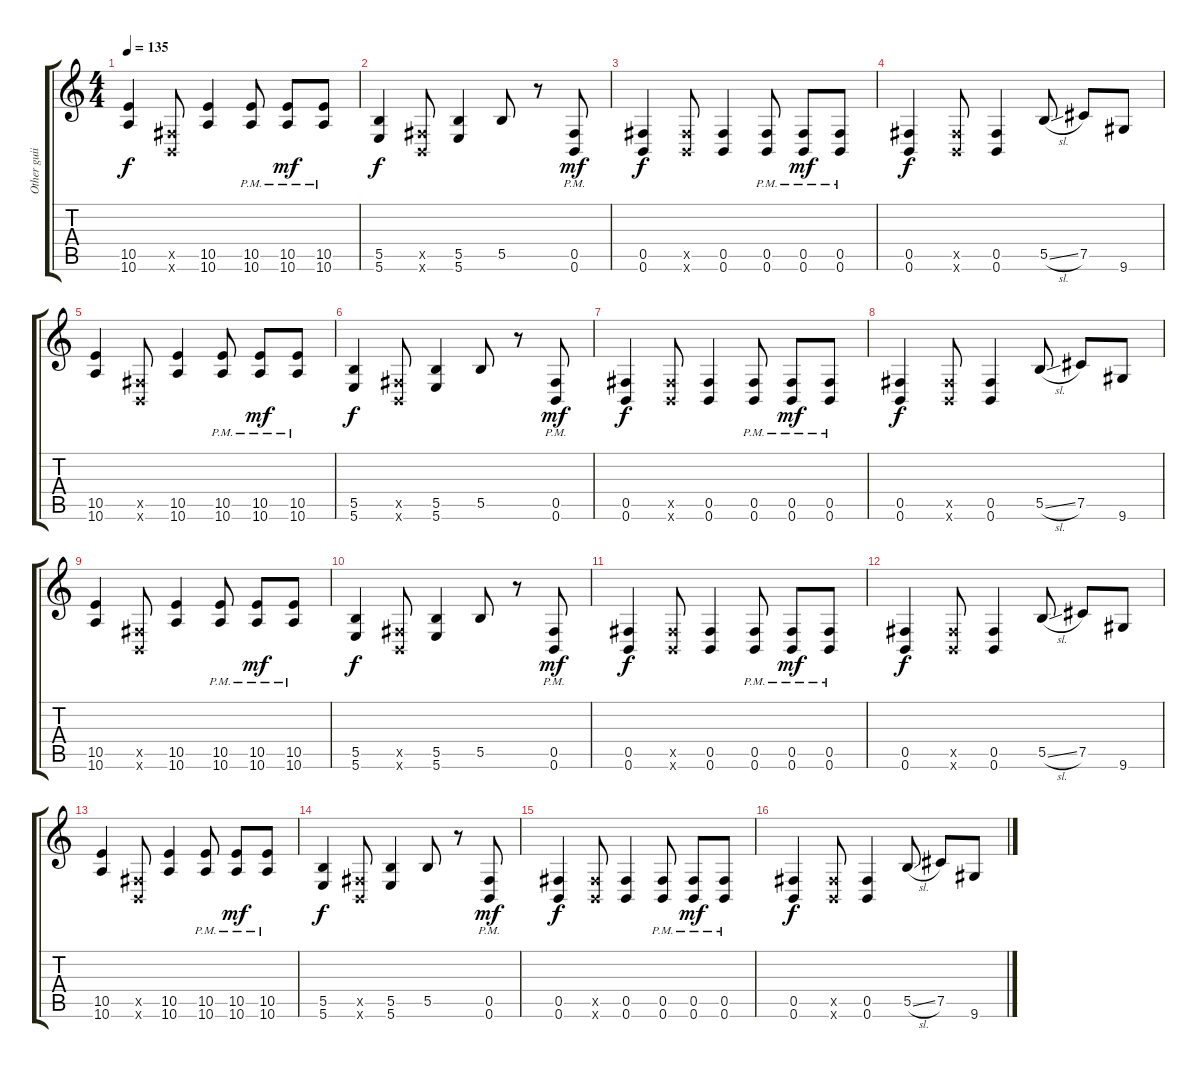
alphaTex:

\track ("Other guiitar" "Other guii") {instrument distortionguitar}
\staff {score tabs}
\tuning (Db4 Ab3 E3 B2 Gb2 B1) {hide}
\ts (4 4)
\tempo 135
\clef g2
\ks c
(10.5 10.6).4{dy f} (0.5{x} 0.6{x}).8 (10.5 10.6).4 (10.5{pm} 10.6{pm}).8 (10.5{pm} 10.6{pm}).8{dy mf} (10.5{pm} 10.6{pm}).8 |
(5.5 5.6).4{dy f} (0.5{x} 0.6{x}).8 (5.5 5.6).4 5.5.8 r.8 (0.5{pm} 0.6{pm}).8{dy mf} |
(0.5 0.6).4{dy f} (0.5{x} 0.6{x}).8 (0.5 0.6).4 (0.5{pm} 0.6{pm}).8 (0.5{pm} 0.6{pm}).8{dy mf} (0.5{pm} 0.6{pm}).8 |
(0.5 0.6).4{dy f} (0.5{x} 0.6{x}).8 (0.5 0.6).4 5.5{sl}.8 7.5.8 9.6.8 |
(10.5 10.6).4 (0.5{x} 0.6{x}).8 (10.5 10.6).4 (10.5{pm} 10.6{pm}).8 (10.5{pm} 10.6{pm}).8{dy mf} (10.5{pm} 10.6{pm}).8 |
(5.5 5.6).4{dy f} (0.5{x} 0.6{x}).8 (5.5 5.6).4 5.5.8 r.8 (0.5{pm} 0.6{pm}).8{dy mf} |
(0.5 0.6).4{dy f} (0.5{x} 0.6{x}).8 (0.5 0.6).4 (0.5{pm} 0.6{pm}).8 (0.5{pm} 0.6{pm}).8{dy mf} (0.5{pm} 0.6{pm}).8 |
(0.5 0.6).4{dy f} (0.5{x} 0.6{x}).8 (0.5 0.6).4 5.5{sl}.8 7.5.8 9.6.8 |
(10.5 10.6).4 (0.5{x} 0.6{x}).8 (10.5 10.6).4 (10.5{pm} 10.6{pm}).8 (10.5{pm} 10.6{pm}).8{dy mf} (10.5{pm} 10.6{pm}).8 |
(5.5 5.6).4{dy f} (0.5{x} 0.6{x}).8 (5.5 5.6).4 5.5.8 r.8 (0.5{pm} 0.6{pm}).8{dy mf} |
(0.5 0.6).4{dy f} (0.5{x} 0.6{x}).8 (0.5 0.6).4 (0.5{pm} 0.6{pm}).8 (0.5{pm} 0.6{pm}).8{dy mf} (0.5{pm} 0.6{pm}).8 |
(0.5 0.6).4{dy f} (0.5{x} 0.6{x}).8 (0.5 0.6).4 5.5{sl}.8 7.5.8 9.6.8 |
(10.5 10.6).4 (0.5{x} 0.6{x}).8 (10.5 10.6).4 (10.5{pm} 10.6{pm}).8 (10.5{pm} 10.6{pm}).8{dy mf} (10.5{pm} 10.6{pm}).8 |
(5.5 5.6).4{dy f} (0.5{x} 0.6{x}).8 (5.5 5.6).4 5.5.8 r.8 (0.5{pm} 0.6{pm}).8{dy mf} |
(0.5 0.6).4{dy f} (0.5{x} 0.6{x}).8 (0.5 0.6).4 (0.5{pm} 0.6{pm}).8 (0.5{pm} 0.6{pm}).8{dy mf} (0.5{pm} 0.6{pm}).8 |
(0.5 0.6).4{dy f} (0.5{x} 0.6{x}).8 (0.5 0.6).4 5.5{sl}.8 7.5.8 9.6.8
